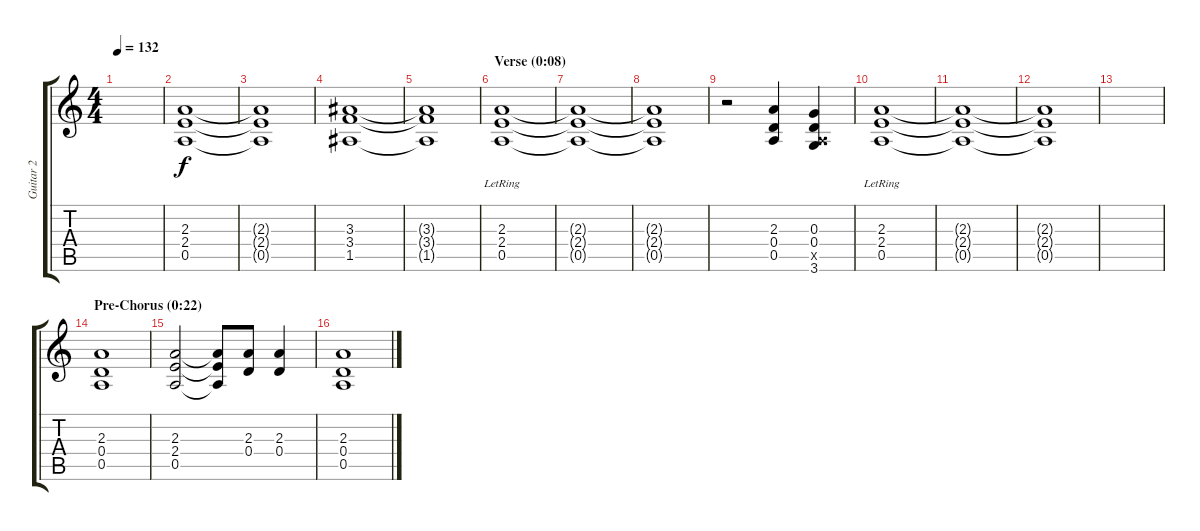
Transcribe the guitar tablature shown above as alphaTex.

\track ("Guitar 2" "Guitar 2") {instrument overdrivenguitar}
\staff {score tabs}
\tuning (E4 B3 G3 D3 A2 E2) {hide}
\ts (4 4)
\tempo 132
\clef g2
\ks aminor
|
(2.3 2.4 0.5).1{volume 14} |
(2.3{t} 2.4{t} 0.5{t}).1 |
(3.3 3.4 1.5).1 |
(3.3{t} 3.4{t} 1.5{t}).1 |
\section ("" "Verse (0:08)")
(2.3 2.4{lr} 0.5{lr}).1{volume 0} |
(2.3{t} 2.4{t} 0.5{t}).1 |
(2.3{t} 2.4{t} 0.5{t}).1 |
r.2{volume 14} (2.3 0.4 0.5).4 (0.3 0.4 0.5{x} 3.6).4 |
(2.3 2.4{lr} 0.5{lr}).1{volume 0} |
(2.3{t} 2.4{t} 0.5{t}).1 |
(2.3{t} 2.4{t} 0.5{t}).1 |
|
\section ("" "Pre-Chorus (0:22)")
(2.3 0.4 0.5).1{volume 14} |
(2.3 2.4 0.5).2 (2.3{t} 2.4{t} 0.5{t}).8 (2.3 0.4).8 (2.3 0.4).4 |
(2.3 0.4 0.5).1
